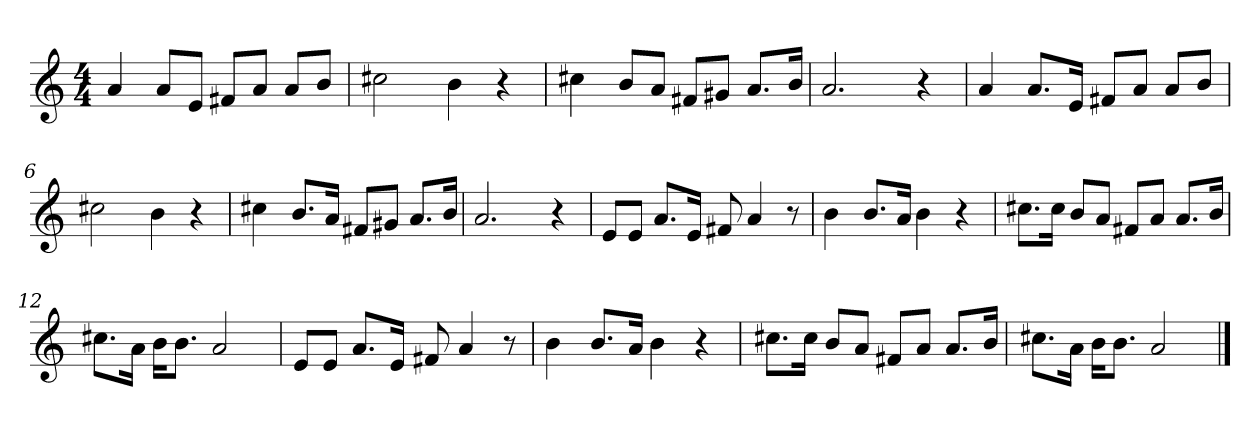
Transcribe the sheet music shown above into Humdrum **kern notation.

**kern
*part1
*staff1
*M4/4
*MM60
=1
4a
8aL
8eJ
8f#XL
8aJ
8aL
8bJ
=2
2cc#X
4b
4r
=3
4cc#X
8bL
8aJ
8f#XL
8g#XJ
8.aL
16bJk
=4
2.a
4r
=5
4a
8.aL
16eJk
8f#XL
8aJ
8aL
8bJ
=6
2cc#X
4b
4r
=7
4cc#X
8.bL
16aJk
8f#XL
8g#XJ
8.aL
16bJk
=8
2.a
4r
=9
8eL
8eJ
8.aL
16eJk
8f#X
4a
8r
=10
4b
8.bL
16aJk
4b
4r
=11
8.cc#XL
16cc#Jk
8bL
8aJ
8f#XL
8aJ
8.aL
16bJk
=12
8.cc#XL
16aJk
16bKL
8.bJ
2a
=13
8eL
8eJ
8.aL
16eJk
8f#X
4a
8r
=14
4b
8.bL
16aJk
4b
4r
=15
8.cc#XL
16cc#Jk
8bL
8aJ
8f#XL
8aJ
8.aL
16bJk
=16
8.cc#XL
16aJk
16bKL
8.bJ
2a
==
*-
